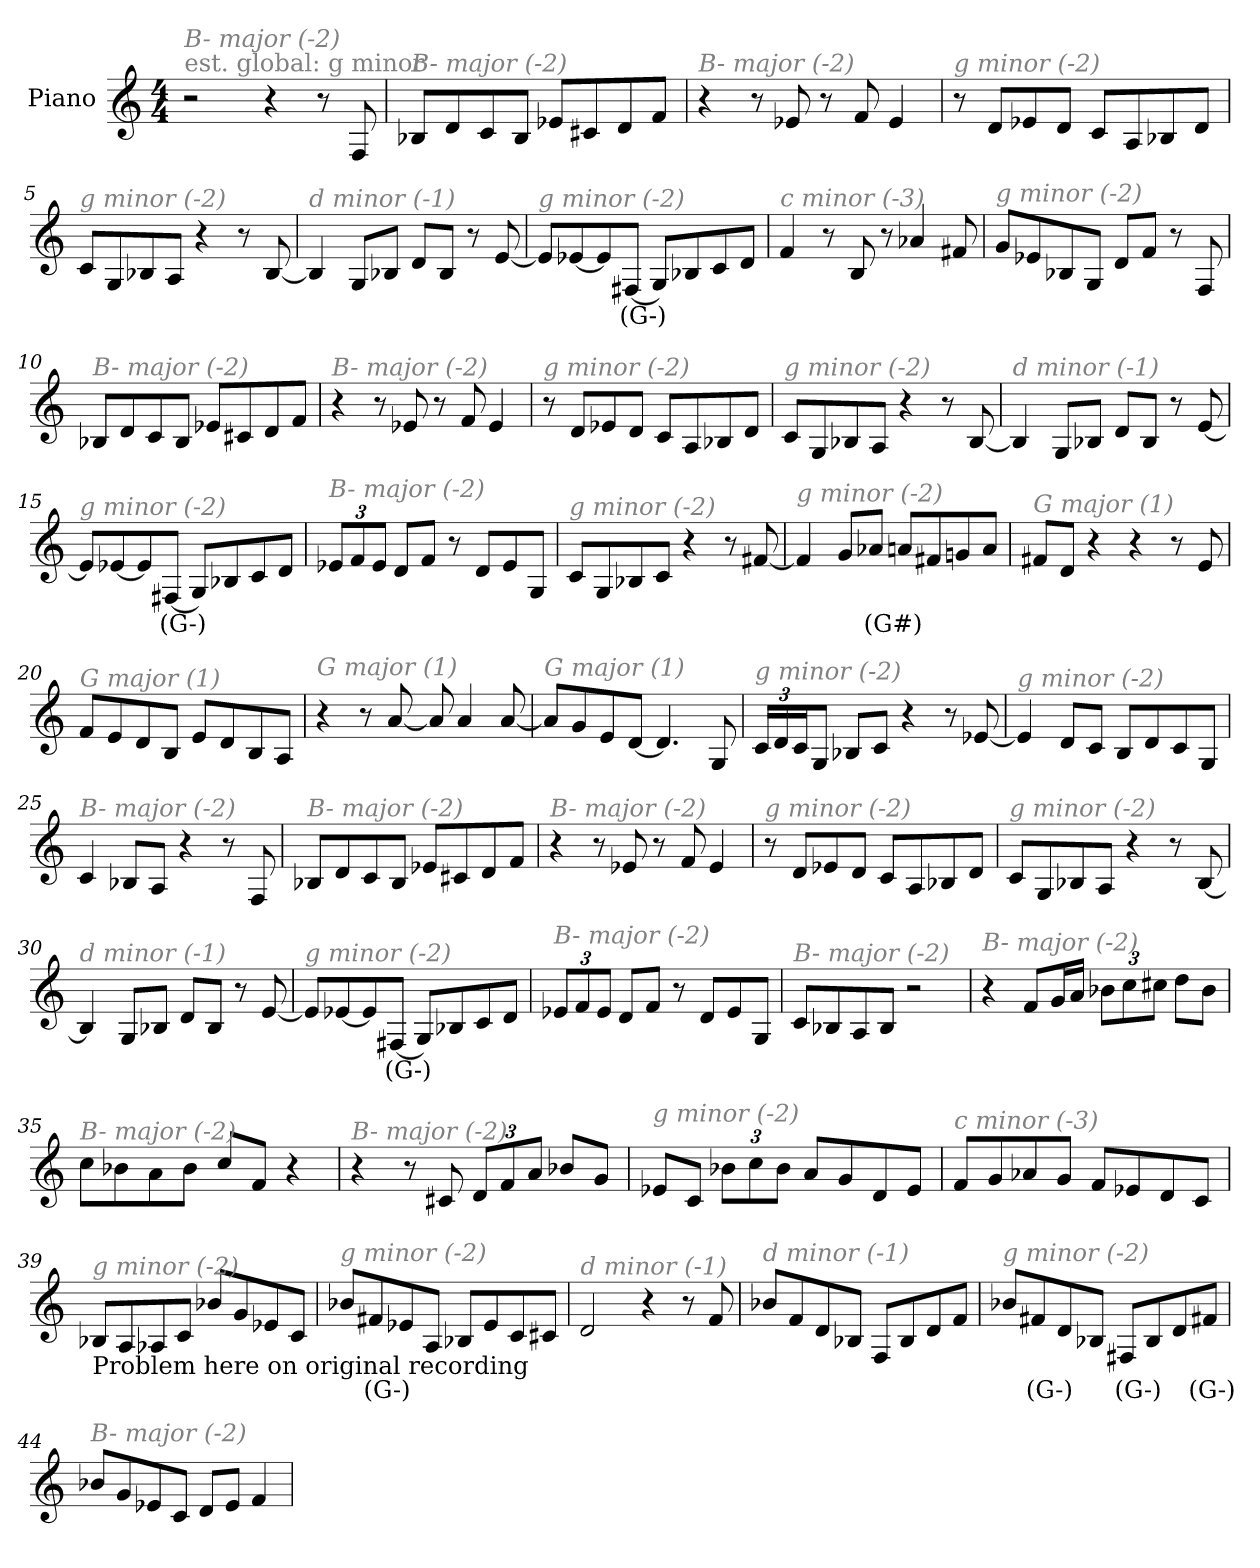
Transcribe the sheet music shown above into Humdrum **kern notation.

**kern	**text
*part1	*part1
*staff1	*staff1
*I"Piano	*
*I'Pno	*
*clefG2	*
*k[]	*
*M4/4	*
*MM300	*
=1	=1
!LO:TX:a:color=#808080:t=est. global&colon; g minor	!
!LO:TX:i:color=#808080:t=B- major (-2)	!
2r	.
4r	.
8r	.
8F/	.
=2	=2
!LO:TX:i:color=#808080:t=B- major (-2)	!
8B-X/L	.
8d/	.
8c/	.
8B-/J	.
8e-X/L	.
8c#X/	.
8d/	.
8f/J	.
=3	=3
!LO:TX:i:color=#808080:t=B- major (-2)	!
4r	.
8r	.
8e-X/	.
8r	.
8f/	.
4e-/	.
=4	=4
!LO:TX:i:color=#808080:t=g minor (-2)	!
8r	.
8d/L	.
8e-X/	.
8d/J	.
8c/L	.
8A/	.
8B-X/	.
8d/J	.
!!LO:LB:g=z
=5	=5
!LO:TX:i:color=#808080:t=g minor (-2)	!
8c/L	.
8G/	.
8B-X/	.
8A/J	.
4r	.
8r	.
[8B-/	.
=6	=6
!LO:TX:i:color=#808080:t=d minor (-1)	!
4B-/]	.
8G/L	.
8B-X/J	.
8d/L	.
8B-/J	.
8r	.
[8e/	.
=7	=7
!LO:TX:i:color=#808080:t=g minor (-2)	!
8e/L]	.
[8e-X/	.
8e-/]	.
[8F#Xi/J	(G-)
8G-/L]	.
8B-X/	.
8c/	.
8d/J	.
=8	=8
!LO:TX:i:color=#808080:t=c minor (-3)	!
4f/	.
8r	.
8B/	.
8r	.
4a-X/	.
8f#X/	.
!!LO:LB:g=z
=9	=9
!LO:TX:i:color=#808080:t=g minor (-2)	!
8g/L	.
8e-X/	.
8B-X/	.
8G/J	.
8d/L	.
8f/J	.
8r	.
8F/	.
=10	=10
!LO:TX:i:color=#808080:t=B- major (-2)	!
8B-X/L	.
8d/	.
8c/	.
8B-/J	.
8e-X/L	.
8c#X/	.
8d/	.
8f/J	.
=11	=11
!LO:TX:i:color=#808080:t=B- major (-2)	!
4r	.
8r	.
8e-X/	.
8r	.
8f/	.
4e-/	.
=12	=12
!LO:TX:i:color=#808080:t=g minor (-2)	!
8r	.
8d/L	.
8e-X/	.
8d/J	.
8c/L	.
8A/	.
8B-X/	.
8d/J	.
!!LO:LB:g=z
=13	=13
!LO:TX:i:color=#808080:t=g minor (-2)	!
8c/L	.
8G/	.
8B-X/	.
8A/J	.
4r	.
8r	.
[8B-/	.
=14	=14
!LO:TX:i:color=#808080:t=d minor (-1)	!
4B-/]	.
8G/L	.
8B-X/J	.
8d/L	.
8B-/J	.
8r	.
[8e/	.
=15	=15
!LO:TX:i:color=#808080:t=g minor (-2)	!
8e/L]	.
[8e-X/	.
8e-/]	.
[8F#Xi/J	(G-)
8G-/L]	.
8B-X/	.
8c/	.
8d/J	.
=16	=16
*Xbrackettup	*
!LO:TX:i:color=#808080:t=B- major (-2)	!
12e-X/L	.
12f/	.
12e-/J	.
8d/L	.
8f/J	.
8r	.
8d/L	.
8e-/	.
8G/J	.
!!LO:LB:g=z
=17	=17
!LO:TX:i:color=#808080:t=g minor (-2)	!
8c/L	.
8G/	.
8B-X/	.
8c/J	.
4r	.
8r	.
[8f#X/	.
=18	=18
!LO:TX:i:color=#808080:t=g minor (-2)	!
4f#/]	.
8g/L	.
8a-Xi/J	(G#)
8a/L	.
8f#X/	.
8gn/	.
8a/J	.
=19	=19
!LO:TX:i:color=#808080:t=G major (1)	!
8f#X/L	.
8d/J	.
4r	.
4r	.
8r	.
8e/	.
=20	=20
!LO:TX:i:color=#808080:t=G major (1)	!
8f/L	.
8e/	.
8d/	.
8B/J	.
8e/L	.
8d/	.
8B/	.
8A/J	.
!!LO:LB:g=z
=21	=21
!LO:TX:i:color=#808080:t=G major (1)	!
4r	.
8r	.
[8a/	.
8a/]	.
4a/	.
[8a/	.
=22	=22
!LO:TX:i:color=#808080:t=G major (1)	!
8a/L]	.
8g/	.
8e/	.
[8d/J	.
4.d/]	.
8G/	.
=23	=23
!LO:TX:i:color=#808080:t=g minor (-2)	!
24c/LL	.
24d/	.
24c/J	.
8G/J	.
8B-X/L	.
8c/J	.
4r	.
8r	.
[8e-X/	.
=24	=24
!LO:TX:i:color=#808080:t=g minor (-2)	!
4e-/]	.
8d/L	.
8c/J	.
8B/L	.
8d/	.
8c/	.
8G/J	.
!!LO:LB:g=z
=25	=25
!LO:TX:i:color=#808080:t=B- major (-2)	!
4c/	.
8B-X/L	.
8A/J	.
4r	.
8r	.
8F/	.
=26	=26
!LO:TX:i:color=#808080:t=B- major (-2)	!
8B-X/L	.
8d/	.
8c/	.
8B-/J	.
8e-X/L	.
8c#X/	.
8d/	.
8f/J	.
=27	=27
!LO:TX:i:color=#808080:t=B- major (-2)	!
4r	.
8r	.
8e-X/	.
8r	.
8f/	.
4e-/	.
=28	=28
!LO:TX:i:color=#808080:t=g minor (-2)	!
8r	.
8d/L	.
8e-X/	.
8d/J	.
8c/L	.
8A/	.
8B-X/	.
8d/J	.
!!LO:LB:g=z
=29	=29
!LO:TX:i:color=#808080:t=g minor (-2)	!
8c/L	.
8G/	.
8B-X/	.
8A/J	.
4r	.
8r	.
[8B-/	.
=30	=30
!LO:TX:i:color=#808080:t=d minor (-1)	!
4B-/]	.
8G/L	.
8B-X/J	.
8d/L	.
8B-/J	.
8r	.
[8e/	.
=31	=31
!LO:TX:i:color=#808080:t=g minor (-2)	!
8e/L]	.
[8e-X/	.
8e-/]	.
[8F#Xi/J	(G-)
8G-/L]	.
8B-X/	.
8c/	.
8d/J	.
=32	=32
!LO:TX:i:color=#808080:t=B- major (-2)	!
12e-X/L	.
12f/	.
12e-/J	.
8d/L	.
8f/J	.
8r	.
8d/L	.
8e-/	.
8G/J	.
!!LO:LB:g=z
=33	=33
!LO:TX:i:color=#808080:t=B- major (-2)	!
8c/L	.
8B-X/	.
8A/	.
8B-/J	.
2r	.
=34	=34
!LO:TX:i:color=#808080:t=B- major (-2)	!
4r	.
8f/L	.
16g/L	.
16a/JJ	.
12b-X\L	.
12cc\	.
12cc#X\J	.
8dd\L	.
8b-\J	.
=35	=35
!LO:TX:i:color=#808080:t=B- major (-2)	!
8cc\L	.
8b-X\	.
8a\	.
8b-\J	.
8cc/L	.
8f/J	.
4r	.
=36	=36
!LO:TX:i:color=#808080:t=B- major (-2)	!
4r	.
8r	.
8c#X/	.
12d/L	.
12f/	.
12a/J	.
8b-X/L	.
8g/J	.
!!LO:LB:g=z
=37	=37
!LO:TX:i:color=#808080:t=g minor (-2)	!
8e-X/L	.
8c/J	.
12b-X\L	.
12cc\	.
12b-\J	.
8a/L	.
8g/	.
8d/	.
8e-/J	.
=38	=38
!LO:TX:i:color=#808080:t=c minor (-3)	!
8f/L	.
8g/	.
8a-X/	.
8g/J	.
8f/L	.
8e-X/	.
8d/	.
8c/J	.
=39	=39
!LO:TX:b:t=Problem here on original recording	!
!LO:TX:i:color=#808080:t=g minor (-2)	!
8B-X/L	.
8A/	.
8A-X/	.
8c/J	.
8b-X/L	.
8g/	.
8e-X/	.
8c/J	.
=40	=40
!LO:TX:i:color=#808080:t=g minor (-2)	!
8b-X/L	.
8f#Xi/	(G-)
8e-X/	.
8A/J	.
8B-X/L	.
8e-/	.
8c/	.
8c#X/J	.
!!LO:PB:g=z
=41	=41
!LO:TX:i:color=#808080:t=d minor (-1)	!
2d/	.
4r	.
8r	.
8f/	.
=42	=42
!LO:TX:i:color=#808080:t=d minor (-1)	!
8b-X/L	.
8f/	.
8d/	.
8B-X/J	.
8F/L	.
8B-/	.
8d/	.
8f/J	.
=43	=43
!LO:TX:i:color=#808080:t=g minor (-2)	!
8b-X/L	.
8f#Xi/	(G-)
8d/	.
8B-X/J	.
8F#Xi/L	(G-)
8B-/	.
8d/	.
8f#Xi/J	(G-)
=44	=44
!LO:TX:i:color=#808080:t=B- major (-2)	!
8b-X/L	.
8g/	.
8e-X/	.
8c/J	.
8d/L	.
8e-/J	.
4f/	.
=	=
*-	*-
